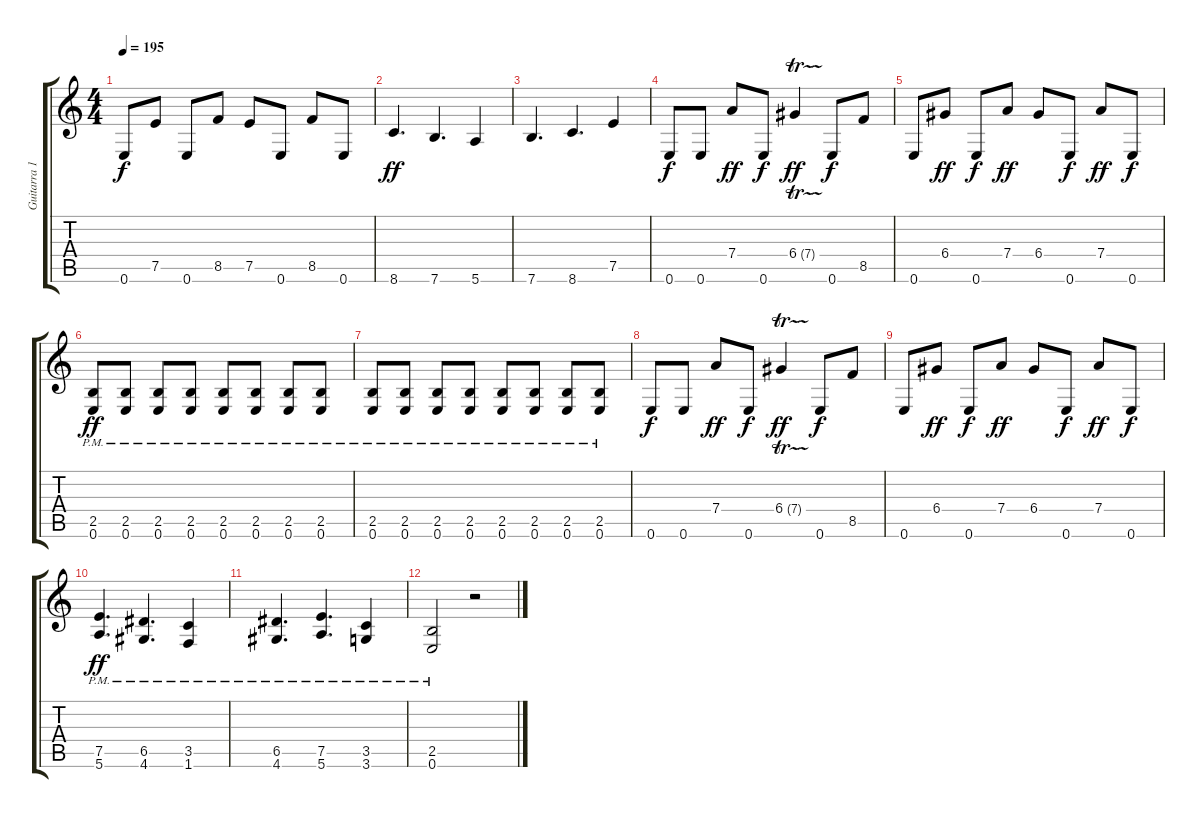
\track ("Guitarra 1" "Guitarra 1") {instrument distortionguitar}
\staff {score tabs}
\tuning (E4 B3 G3 D3 A2 E2) {hide}
\ts (4 4)
\tempo 195
\clef g2
\ks c
0.6.8{dy f} 7.5.8 0.6.8 8.5.8 7.5.8 0.6.8 8.5.8 0.6.8 |
8.6.4{d dy ff} 7.6.4{d} 5.6.4 |
7.6.4{d} 8.6.4{d} 7.5.4 |
0.6.8{dy f} 0.6.8 7.4.8{dy ff} 0.6.8{dy f} 6.4{tr (7 16)}.4{dy ff} 0.6.8{dy f} 8.5.8 |
0.6.8 6.4.8{dy ff} 0.6.8{dy f} 7.4.8{dy ff} 6.4.8 0.6.8{dy f} 7.4.8{dy ff} 0.6.8{dy f} |
(2.5 0.6{pm}).8{dy ff} (2.5 0.6{pm}).8 (2.5 0.6{pm}).8 (2.5 0.6{pm}).8 (2.5 0.6{pm}).8 (2.5 0.6{pm}).8 (2.5 0.6{pm}).8 (2.5 0.6{pm}).8 |
(2.5 0.6{pm}).8 (2.5 0.6{pm}).8 (2.5 0.6{pm}).8 (2.5 0.6{pm}).8 (2.5 0.6{pm}).8 (2.5 0.6{pm}).8 (2.5 0.6{pm}).8 (2.5 0.6{pm}).8 |
0.6.8{dy f} 0.6.8 7.4.8{dy ff} 0.6.8{dy f} 6.4{tr (7 16)}.4{dy ff} 0.6.8{dy f} 8.5.8 |
0.6.8 6.4.8{dy ff} 0.6.8{dy f} 7.4.8{dy ff} 6.4.8 0.6.8{dy f} 7.4.8{dy ff} 0.6.8{dy f} |
(7.5{pm} 5.6).4{d dy ff} (6.5{pm} 4.6).4{d} (3.5{pm} 1.6).4 |
(6.5{pm} 4.6{pm}).4{d} (7.5{pm} 5.6{pm}).4{d} (3.5{pm} 3.6{pm}).4 |
(2.5{pm} 0.6{pm}).2 r.2
